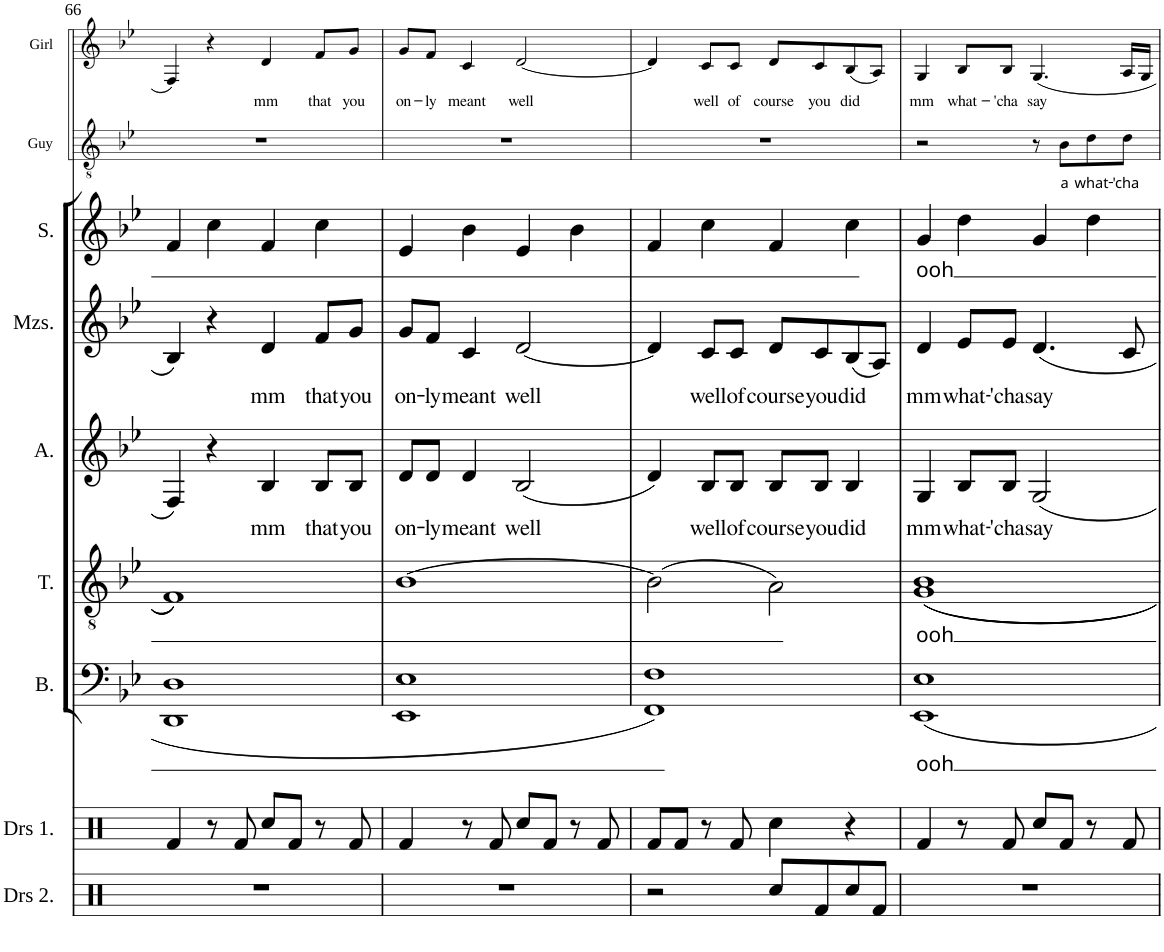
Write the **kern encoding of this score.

**kern	**kern	**kern	**text	**kern	**text	**kern	**text	**kern	**text	**kern	**text	**kern	**text	**kern	**text
*part9	*part8	*part7	*part7	*part6	*part6	*part5	*part5	*part4	*part4	*part3	*part3	*part2	*part2	*part1	*part1
*staff9	*staff8	*staff7	*staff7	*staff6	*staff6	*staff5	*staff5	*staff4	*staff4	*staff3	*staff3	*staff2	*staff2	*staff1	*staff1
*I"Drumset Layer 2	*I"Drumset Layer 1	*I"Bass	*	*I"Tenor	*	*I"Alto	*	*I"Mezzo-soprano	*	*I"Soprano	*	*I"Guy	*	*I"Girl	*
*I'Drs 2.	*I'Drs 1.	*I'B.	*	*I'T.	*	*I'A.	*	*I'Mzs.	*	*I'S.	*	*I'Guy	*	*I'Girl	*
!!LO:PB:g=z
*clefX	*clefX	*clefF4	*	*clefGv2	*	*clefG2	*	*clefG2	*	*clefG2	*	*clefGv2	*	*clefG2	*
*k[]	*k[]	*k[b-e-]	*	*k[b-e-]	*	*k[b-e-]	*	*k[b-e-]	*	*k[b-e-]	*	*k[b-e-]	*	*k[b-e-]	*
*M4/4	*M4/4	*M4/4	*	*M4/4	*	*M4/4	*	*M4/4	*	*M4/4	*	*M4/4	*	*M4/4	*
*met(c)	*met(c)	*met(c)	*	*met(c)	*	*met(c)	*	*met(c)	*	*met(c)	*	*met(c)	*	*met(c)	*
=66	=66	=66	=66	=66	=66	=66	=66	=66	=66	=66	=66	=66	=66	=66	=66
1r	4Rf/	1DD 1D	.	1F	.	4F/	.	4B-/	.	4f/	.	1r	.	4F/	.
.	8r	.	.	.	.	4r	.	4r	.	4cc\	.	.	.	4r	.
.	8Rf/	.	.	.	.	.	.	.	.	.	.	.	.	.	.
!	!	!	!	!	!	!	!LO:LY:b	!	!LO:LY:b	!	!	!	!	!	!LO:LY:b
.	8Rcc/L	.	.	.	.	4B-/	mm	4d/	mm	4f/	.	.	.	4d/	mm
.	8Rf/J	.	.	.	.	.	.	.	.	.	.	.	.	.	.
!	!	!	!	!	!	!	!LO:LY:b	!	!LO:LY:b	!	!	!	!	!	!LO:LY:b
.	8r	.	.	.	.	8B-/L	that	8f/L	that	4cc\	.	.	.	8f/L	that
!	!	!	!	!	!	!	!LO:LY:b	!	!LO:LY:b	!	!	!	!	!	!LO:LY:b
.	8Rf/	.	.	.	.	8B-/J	you	8g/J	you	.	.	.	.	8g/J	you
=67	=67	=67	=67	=67	=67	=67	=67	=67	=67	=67	=67	=67	=67	=67	=67
!	!	!	!	!	!	!	!LO:LY:b	!	!LO:LY:b	!	!	!	!	!	!LO:LY:b
1r	4Rf/	1EE- 1E-	.	[1B-	.	8d/L	on-	8g/L	on-	4e-/	.	1r	.	8g/L	on-
!	!	!	!	!	!	!	!LO:LY:b	!	!LO:LY:b	!	!	!	!	!	!LO:LY:b
.	.	.	.	.	.	8d/J	-ly	8f/J	-ly	.	.	.	.	8f/J	-ly
!	!	!	!	!	!	!	!LO:LY:b	!	!LO:LY:b	!	!	!	!	!	!LO:LY:b
.	8r	.	.	.	.	4d/	meant	4c/	meant	4b-\	.	.	.	4c/	meant
.	8Rf/	.	.	.	.	.	.	.	.	.	.	.	.	.	.
!	!	!	!	!	!	!	!LO:LY:b	!	!LO:LY:b	!	!	!	!	!	!LO:LY:b
.	8Rcc/L	.	.	.	.	(2B-/	well	[2d/	well	4e-/	.	.	.	[2d/	well
.	8Rf/J	.	.	.	.	.	.	.	.	.	.	.	.	.	.
.	8r	.	.	.	.	.	.	.	.	4b-\	.	.	.	.	.
.	8Rf/	.	.	.	.	.	.	.	.	.	.	.	.	.	.
=68	=68	=68	=68	=68	=68	=68	=68	=68	=68	=68	=68	=68	=68	=68	=68
2r	8Rf/L	1FF 1F	.	(2B-\]	.	4d/)	.	4d/]	.	4f/	.	1r	.	4d/]	.
.	8Rf/J	.	.	.	.	.	.	.	.	.	.	.	.	.	.
!	!	!	!	!	!	!	!LO:LY:b	!	!LO:LY:b	!	!	!	!	!	!LO:LY:b
.	8r	.	.	.	.	8B-/L	well	8c/L	well	4cc\	.	.	.	8c/L	well
!	!	!	!	!	!	!	!LO:LY:b	!	!LO:LY:b	!	!	!	!	!	!LO:LY:b
.	8Rf/	.	.	.	.	8B-/J	of	8c/J	of	.	.	.	.	8c/J	of
!	!	!	!	!	!	!	!LO:LY:b	!	!LO:LY:b	!	!	!	!	!	!LO:LY:b
8Rcc/L	4Rcc\	.	.	2A\)	.	8B-/L	course	8d/L	course	4f/	.	.	.	8d/L	course
!	!	!	!	!	!	!	!LO:LY:b	!	!LO:LY:b	!	!	!	!	!	!LO:LY:b
8Rf/	.	.	.	.	.	8B-/J	you	8c/	you	.	.	.	.	8c/	you
!	!	!	!	!	!	!	!LO:LY:b	!	!LO:LY:b	!	!	!	!	!	!LO:LY:b
8Rcc/	4r	.	.	.	.	4B-/	did	(8B-/	did	4cc\	.	.	.	(8B-/	did
8Rf/J	.	.	.	.	.	.	.	8A/J)	.	.	.	.	.	8A/J)	.
=69	=69	=69	=69	=69	=69	=69	=69	=69	=69	=69	=69	=69	=69	=69	=69
!	!	!	!LO:LY:b	!	!LO:LY:b	!	!LO:LY:b	!	!LO:LY:b	!	!LO:LY:b	!	!	!	!LO:LY:b
1r	4Rf/	1EE- 1E-	ooh	1G 1B-	ooh	4G/	mm	4d/	mm	4g/	ooh	2r	.	4G/	mm
!	!	!	!	!	!	!	!LO:LY:b	!	!LO:LY:b	!	!	!	!	!	!LO:LY:b
.	8r	.	.	.	.	8B-/L	what-	8e-/L	what-	4dd\	.	.	.	8B-/L	what-
!	!	!	!	!	!	!	!LO:LY:b	!	!LO:LY:b	!	!	!	!	!	!LO:LY:b
.	8Rf/	.	.	.	.	8B-/J	-'cha	8e-/J	-'cha	.	.	.	.	8B-/J	-'cha
!	!	!	!	!	!	!	!LO:LY:b	!	!LO:LY:b	!	!	!	!	!	!LO:LY:b
.	8Rcc/L	.	.	.	.	2G/	say	4.d/	say	4g/	.	8r	.	4.G/	say
!	!	!	!	!	!	!	!	!	!	!	!	!	!LO:LY:b	!	!
.	8Rf/J	.	.	.	.	.	.	.	.	.	.	8B-\L	a	.	.
!	!	!	!	!	!	!	!	!	!	!	!	!	!LO:LY:b	!	!
.	8r	.	.	.	.	.	.	.	.	4dd\	.	8d\	what-	.	.
!	!	!	!	!	!	!	!	!	!	!	!	!	!LO:LY:b	!	!
.	8Rf/	.	.	.	.	.	.	8c/	.	.	.	8d\J	-'cha	16A/LL	.
.	.	.	.	.	.	.	.	.	.	.	.	.	.	16G/JJ	.
=	=	=	=	=	=	=	=	=	=	=	=	=	=	=	=
*-	*-	*-	*-	*-	*-	*-	*-	*-	*-	*-	*-	*-	*-	*-	*-
